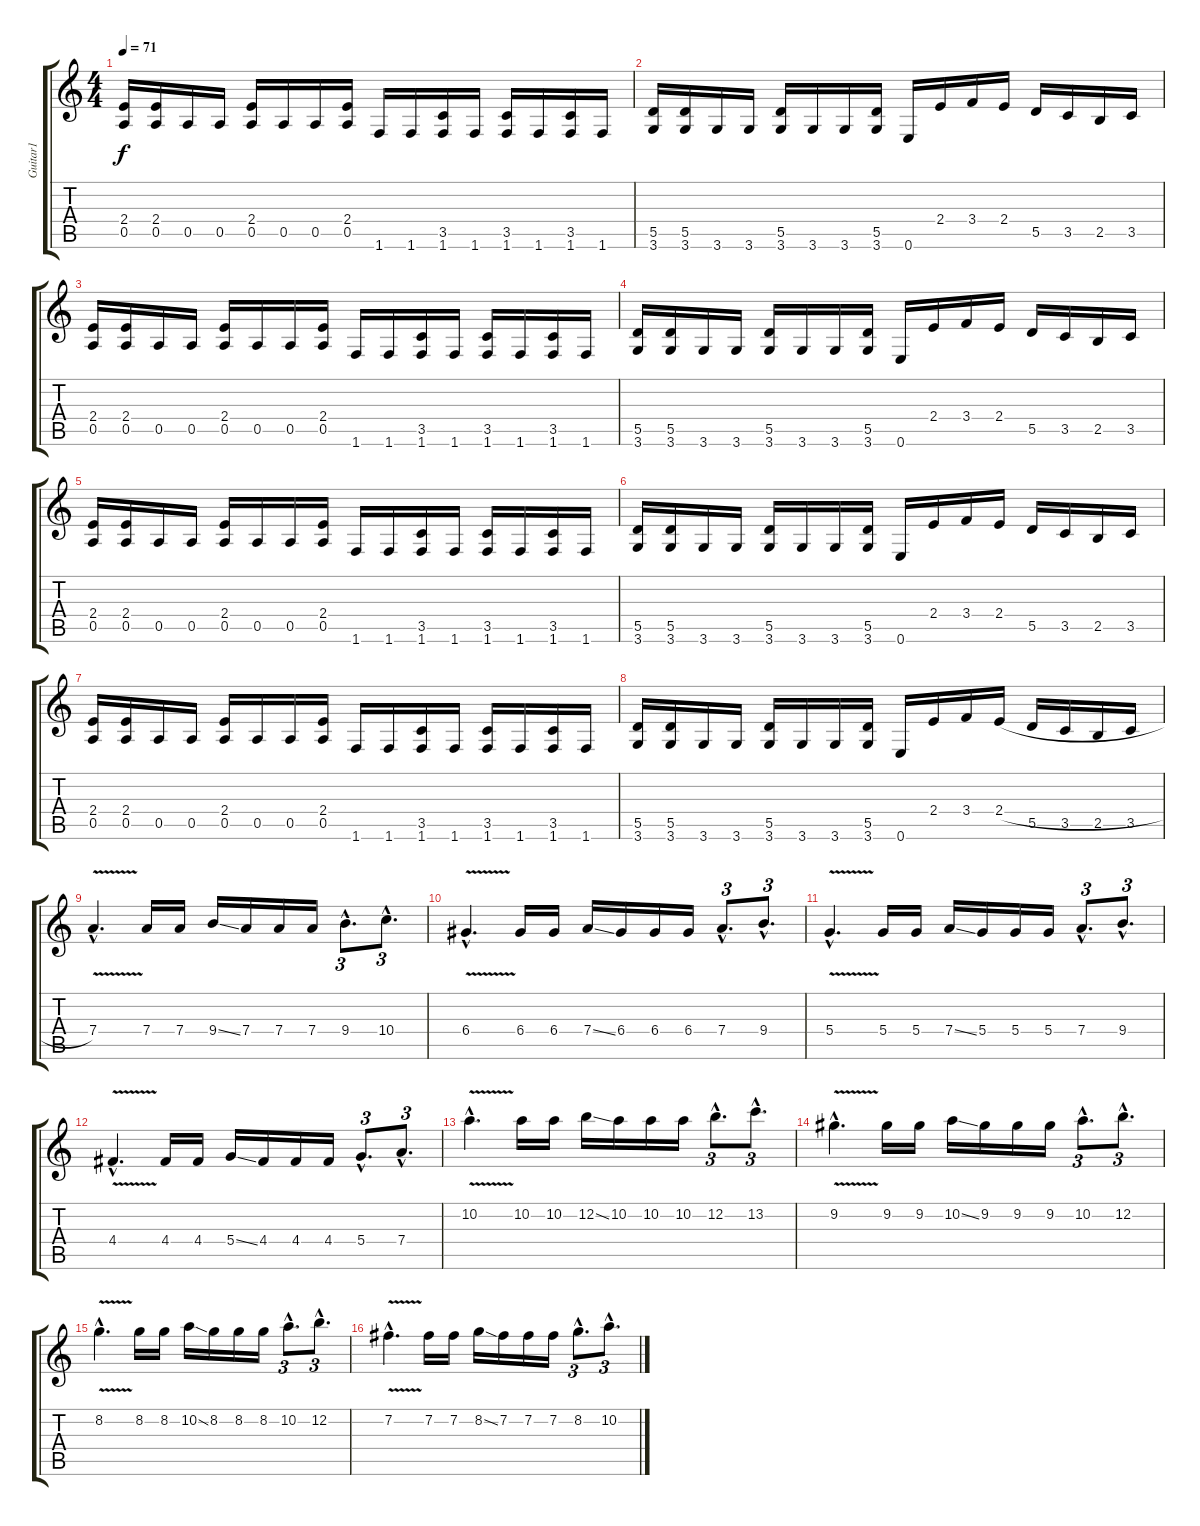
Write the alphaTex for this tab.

\track ("Guitar1" "Guitar1") {instrument overdrivenguitar}
\staff {score tabs}
\tuning (E4 B3 G3 D3 A2 E2) {hide}
\ts (4 4)
\tempo 71
\clef g2
\ks c
(2.4 0.5).16{dy f} (2.4 0.5).16 0.5.16 0.5.16 (2.4 0.5).16 0.5.16 0.5.16 (2.4 0.5).16 1.6.16 1.6.16 (3.5 1.6).16 1.6.16 (3.5 1.6).16 1.6.16 (3.5 1.6).16 1.6.16 |
(5.5 3.6).16 (5.5 3.6).16 3.6.16 3.6.16 (5.5 3.6).16 3.6.16 3.6.16 (5.5 3.6).16 0.6.16 2.4.16 3.4.16 2.4.16 5.5.16 3.5.16 2.5.16 3.5.16 |
(2.4 0.5).16 (2.4 0.5).16 0.5.16 0.5.16 (2.4 0.5).16 0.5.16 0.5.16 (2.4 0.5).16 1.6.16 1.6.16 (3.5 1.6).16 1.6.16 (3.5 1.6).16 1.6.16 (3.5 1.6).16 1.6.16 |
(5.5 3.6).16 (5.5 3.6).16 3.6.16 3.6.16 (5.5 3.6).16 3.6.16 3.6.16 (5.5 3.6).16 0.6.16 2.4.16 3.4.16 2.4.16 5.5.16 3.5.16 2.5.16 3.5.16 |
(2.4 0.5).16 (2.4 0.5).16 0.5.16 0.5.16 (2.4 0.5).16 0.5.16 0.5.16 (2.4 0.5).16 1.6.16 1.6.16 (3.5 1.6).16 1.6.16 (3.5 1.6).16 1.6.16 (3.5 1.6).16 1.6.16 |
(5.5 3.6).16 (5.5 3.6).16 3.6.16 3.6.16 (5.5 3.6).16 3.6.16 3.6.16 (5.5 3.6).16 0.6.16 2.4.16 3.4.16 2.4.16 5.5.16 3.5.16 2.5.16 3.5.16 |
(2.4 0.5).16 (2.4 0.5).16 0.5.16 0.5.16 (2.4 0.5).16 0.5.16 0.5.16 (2.4 0.5).16 1.6.16 1.6.16 (3.5 1.6).16 1.6.16 (3.5 1.6).16 1.6.16 (3.5 1.6).16 1.6.16 |
(5.5 3.6).16 (5.5 3.6).16 3.6.16 3.6.16 (5.5 3.6).16 3.6.16 3.6.16 (5.5 3.6).16 0.6.16 2.4.16 3.4.16 2.4{h}.16 5.5.16 3.5.16 2.5.16 3.5.16 |
7.4{v hac}.4{d} 7.4.16 7.4.16 9.4{ss}.16 7.4.16 7.4.16 7.4.16 9.4{hac}.8{d tu (3 2)} 10.4{hac}.8{d tu (3 2)} |
6.4{v hac}.4{d} 6.4.16 6.4.16 7.4{ss}.16 6.4.16 6.4.16 6.4.16 7.4{hac}.8{d tu (3 2)} 9.4{hac}.8{d tu (3 2)} |
5.4{v hac}.4{d} 5.4.16 5.4.16 7.4{ss}.16 5.4.16 5.4.16 5.4.16 7.4{hac}.8{d tu (3 2)} 9.4{hac}.8{d tu (3 2)} |
4.4{v hac}.4{d} 4.4.16 4.4.16 5.4{ss}.16 4.4.16 4.4.16 4.4.16 5.4{hac}.8{d tu (3 2)} 7.4{hac}.8{d tu (3 2)} |
10.2{v hac}.4{d} 10.2.16 10.2.16 12.2{ss}.16 10.2.16 10.2.16 10.2.16 12.2{hac}.8{d tu (3 2)} 13.2{hac}.8{d tu (3 2)} |
9.2{v hac}.4{d} 9.2.16 9.2.16 10.2{ss}.16 9.2.16 9.2.16 9.2.16 10.2{hac}.8{d tu (3 2)} 12.2{hac}.8{d tu (3 2)} |
8.2{v hac}.4{d} 8.2.16 8.2.16 10.2{ss}.16 8.2.16 8.2.16 8.2.16 10.2{hac}.8{d tu (3 2)} 12.2{hac}.8{d tu (3 2)} |
7.2{v hac}.4{d} 7.2.16 7.2.16 8.2{ss}.16 7.2.16 7.2.16 7.2.16 8.2{hac}.8{d tu (3 2)} 10.2{hac}.8{d tu (3 2)}
